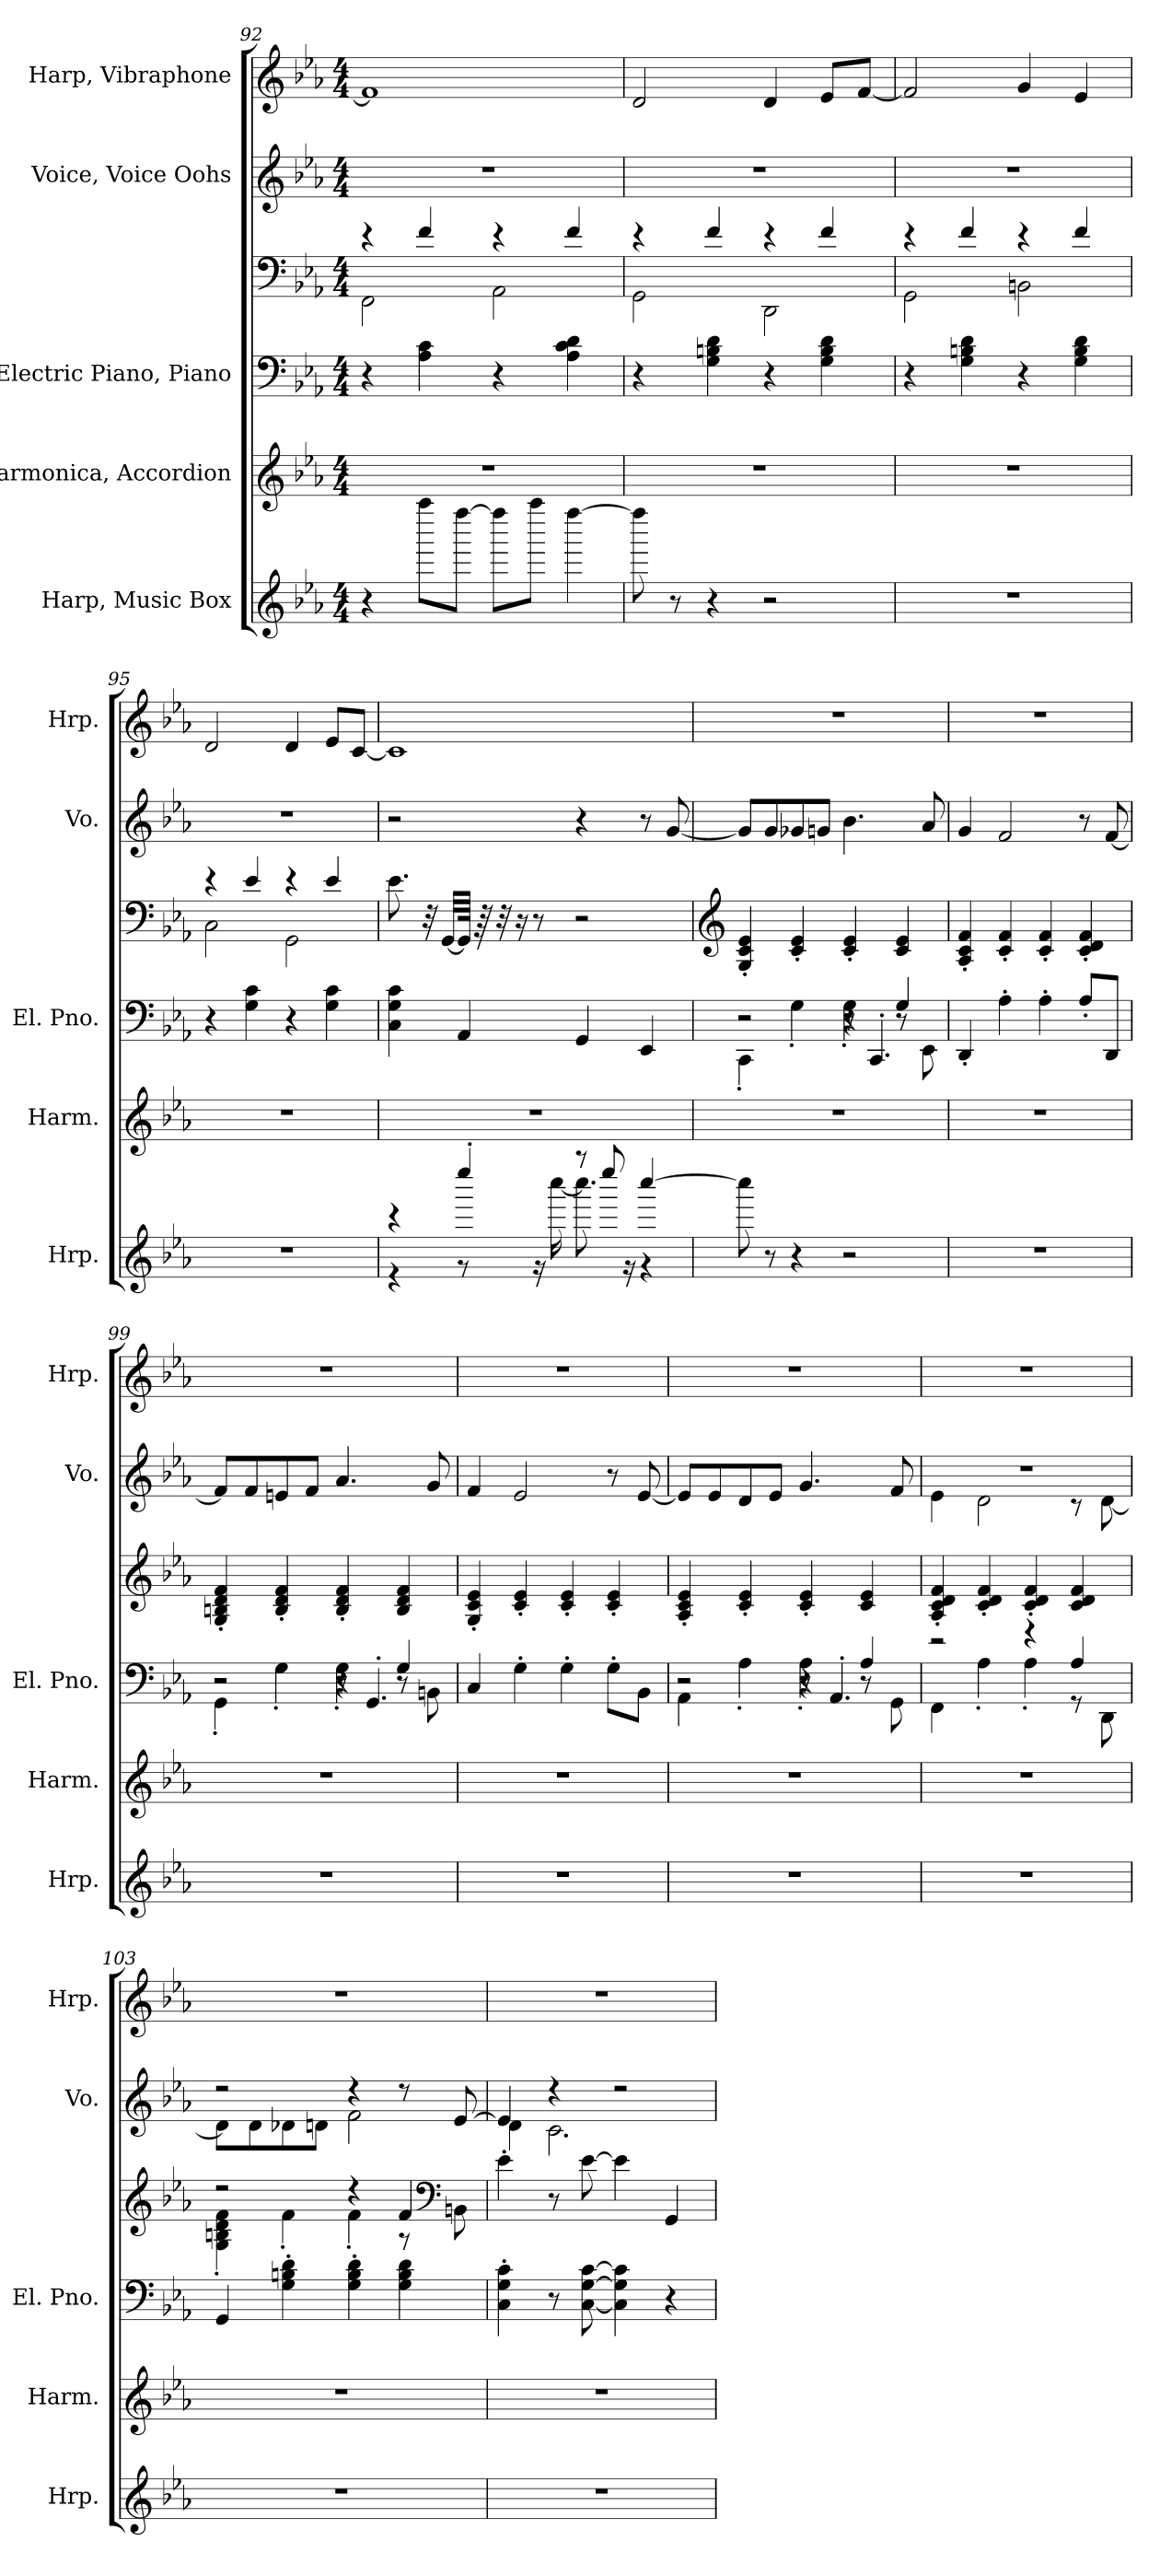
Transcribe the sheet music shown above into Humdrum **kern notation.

**kern	**kern	**kern	**kern	**kern	**kern
*part5	*part4	*part3	*part3	*part2	*part1
*staff6	*staff5	*staff4	*staff3	*staff2	*staff1
*I"Harp, Music Box	*I"Harmonica, Accordion	*I"Electric Piano, Piano	*	*I"Voice, Voice Oohs	*I"Harp, Vibraphone
*I'Hrp.	*I'Harm.	*I'El. Pno.	*	*I'Vo.	*I'Hrp.
*clefG2	*clefG2	*clefF4	*clefF4	*clefG2	*clefG2
*k[b-e-a-]	*k[b-e-a-]	*k[b-e-a-]	*k[b-e-a-]	*k[b-e-a-]	*k[b-e-a-]
*M4/4	*M4/4	*M4/4	*M4/4	*M4/4	*M4/4
=92	=92	=92	=92	=92	=92
*	*	*	*^	*	*
4r	1r	4r	4r	2FF\	1r	1f]
8aaaa-\L	.	4A-\ 4c\	4f/	.	.	.
[8ffff\J	.	.	.	.	.	.
8ffff\L]	.	4r	4r	2AA-\	.	.
8aaaa-\J	.	.	.	.	.	.
[4ffff\	.	4A-\ 4c\ 4d\	4f/	.	.	.
!!LO:PB:g=z
=93	=93	=93	=93	=93	=93	=93
8ffff\]	1r	4r	4r	2GG\	1r	2d/
8r	.	.	.	.	.	.
4r	.	4G\ 4Bn\ 4d\	4f/	.	.	.
2r	.	4r	4r	2DD\	.	4d/
.	.	4G\ 4B\ 4d\	4f/	.	.	8e-/L
.	.	.	.	.	.	[8f/J
=94	=94	=94	=94	=94	=94	=94
1r	1r	4r	4r	2GG\	1r	2f/]
.	.	4G\ 4Bn\ 4d\	4f/	.	.	.
.	.	4r	4r	2BBn\	.	4g/
.	.	4G\ 4B\ 4d\	4f/	.	.	4e-/
=95	=95	=95	=95	=95	=95	=95
1r	1r	4r	4r	2C\	1r	2d/
.	.	4G\ 4c\	4e-/	.	.	.
.	.	4r	4r	2GG\	.	4d/
.	.	4G\ 4c\	4e-/	.	.	8e-/L
.	.	.	.	.	.	[8c/J
*	*	*	*v	*v	*	*
=96	=96	=96	=96	=96	=96
*^	*	*	*	*	*
4r	4r	1r	4C\ 4G\ 4c\	8.e-\	2r	1c]
.	.	.	.	32r	.	.
.	.	.	.	[32GG/LLL	.	.
4eeee-'/	8r	.	4AA-/	64GG/JJJk]	.	.
.	.	.	.	64r	.	.
.	.	.	.	32r	.	.
.	.	.	.	16r	.	.
.	16r	.	.	8r	.	.
.	[16cccc\	.	.	.	.	.
8r	8.cccc\]	.	4GG/	2r	4r	.
8eeee-/	.	.	.	.	.	.
.	16r	.	.	.	.	.
[4cccc/	4r	.	4EE-/	.	8r	.
.	.	.	.	.	[8g/	.
*v	*v	*	*	*	*	*
!!LO:LB:g=z
=97	=97	=97	=97	=97	=97
*	*	*	*clefG2	*	*
*	*	*^	*	*	*
*	*	*	*^	*	*	*
8cccc\]	1r	2r	4CC'\	2r	4G/' 4c/' 4e-/'	8g/L]	1r
8r	.	.	.	.	.	8g/	.
4r	.	.	4G'\	.	4c/' 4e-/'	8g-X/	.
.	.	.	.	.	.	8gn/J	.
2r	.	4r	4G'\	8r	4c/' 4e-/'	4.b-\	.
.	.	.	.	4.CC'/	.	.	.
.	.	4G/	8r	.	4c/ 4e-/	.	.
.	.	.	8EE-\	.	.	8a-/	.
*	*	*v	*v	*v	*	*	*
=98	=98	=98	=98	=98	=98
1r	1r	4DD'/	4A-/' 4c/' 4f/'	4g/	1r
.	.	4A-'\	4c/' 4f/'	2f/	.
.	.	4A-'\	4c/' 4f/'	.	.
.	.	8A-'/L	4c/' 4d/' 4f/'	8r	.
.	.	8DD/J	.	[8f/	.
=99	=99	=99	=99	=99	=99
*	*	*^	*	*	*
*	*	*	*^	*	*	*
1r	1r	2r	4GG'\	2r	4G/' 4Bn/' 4d/' 4f/'	8f/L]	1r
.	.	.	.	.	.	8f/	.
.	.	.	4G'\	.	4B/' 4d/' 4f/'	8en/	.
.	.	.	.	.	.	8f/J	.
.	.	4r	4G'\	8r	4B/' 4d/' 4f/'	4.a-/	.
.	.	.	.	4.GG'/	.	.	.
.	.	4G/	8r	.	4B/ 4d/ 4f/	.	.
.	.	.	8BBn\	.	.	8g/	.
*	*	*v	*v	*v	*	*	*
=100	=100	=100	=100	=100	=100
1r	1r	4C/	4G/' 4c/' 4e-/'	4f/	1r
.	.	4G'\	4c/' 4e-/'	2e-/	.
.	.	4G'\	4c/' 4e-/'	.	.
.	.	8G'\L	4c/' 4e-/'	8r	.
.	.	8BB-\J	.	[8e-/	.
!!LO:PB:g=z
=101	=101	=101	=101	=101	=101
*	*	*^	*	*	*
*	*	*	*^	*	*	*
1r	1r	2r	4AA-\	2r	4A-/' 4c/' 4e-/'	8e-/L]	1r
.	.	.	.	.	.	8e-/	.
.	.	.	4A-'\	.	4c/' 4e-/'	8d/	.
.	.	.	.	.	.	8e-/J	.
.	.	4r	4A-'\	8r	4c/' 4e-/'	4.g/	.
.	.	.	.	4.AA-'/	.	.	.
.	.	4A-/	8r	.	4c/ 4e-/	.	.
.	.	.	8GG\	.	.	8f/	.
*	*	*	*v	*v	*	*	*
=102	=102	=102	=102	=102	=102	=102
*	*	*	*	*	*^	*
1r	1r	2r	4FF\	4A-/' 4c/' 4d/' 4f/'	1r	4e-\	1r
.	.	.	4A-'\	4c/' 4d/' 4f/'	.	2d\	.
.	.	4r	4A-'\	4c/' 4d/' 4f/'	.	.	.
.	.	4A-/	8r	4c/ 4d/ 4f/	.	8r	.
.	.	.	8DD\	.	.	[8d\	.
*	*	*v	*v	*	*	*	*
=103	=103	=103	=103	=103	=103	=103
*	*	*	*^	*	*	*
1r	1r	4GG/	2r	4G\' 4Bn\' 4d\' 4f\'	2r	8d\L]	1r
.	.	.	.	.	.	8d\	.
.	.	4G\' 4Bn\' 4d\'	.	4f'\	.	8d-X\	.
.	.	.	.	.	.	8dn\J	.
.	.	4G\' 4B\' 4d\'	4r	4f'\	4r	2f\	.
.	.	4G\ 4B\ 4d\	4f/	8r	8r	.	.
*	*	*	*clefF4	*	*	*	*
.	.	.	.	8BBn\	[8e-/	.	.
*	*	*	*v	*v	*	*	*
=104	=104	=104	=104	=104	=104	=104
1r	1r	4C\' 4G\' 4c\'	4e-'\	4e-/]	4d\	1r
.	.	8r	8r	4r	2.c\	.
.	.	[8C\ [8G\ [8c\	[8e-\	.	.	.
.	.	4C\] 4G\] 4c\]	4e-\]	2r	.	.
.	.	4r	4GG/	.	.	.
*	*	*	*	*v	*v	*
=	=	=	=	=	=
*-	*-	*-	*-	*-	*-
